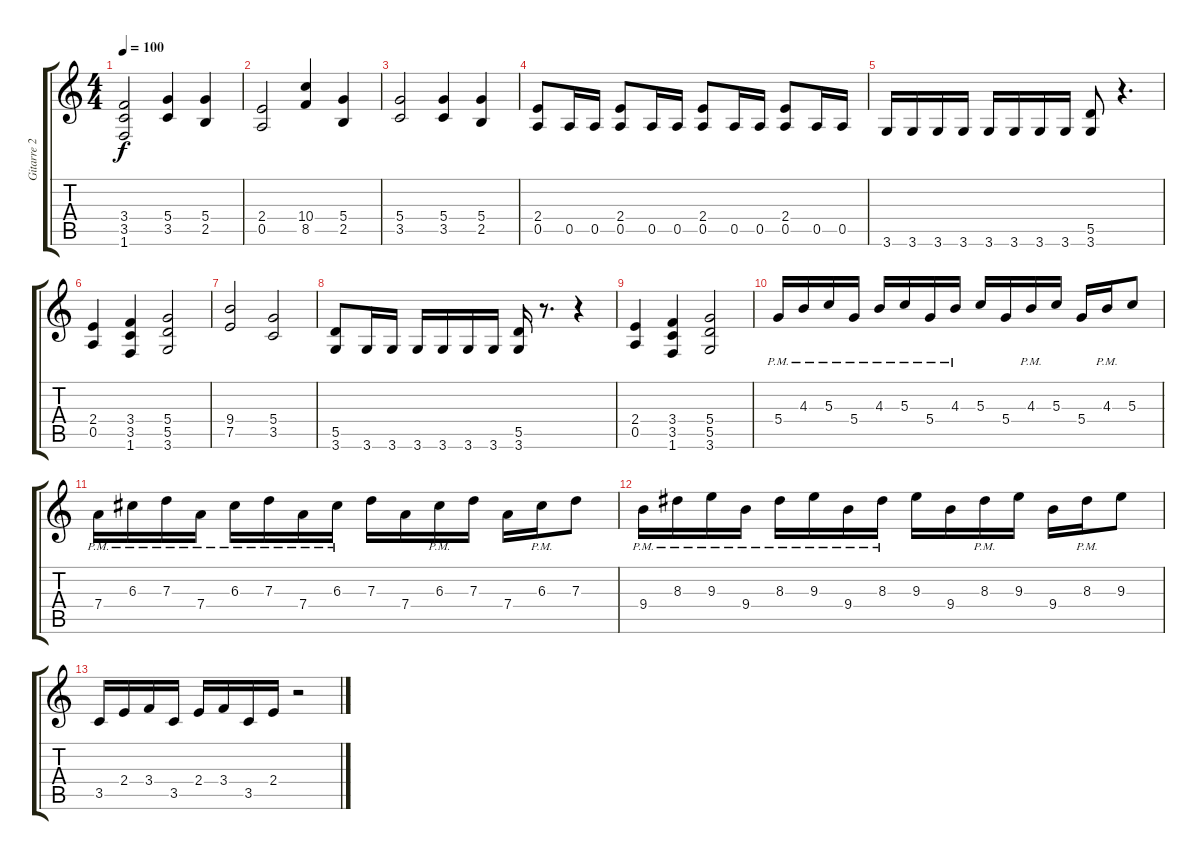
\track ("Gitarre 2" "Gitarre 2") {instrument overdrivenguitar}
\staff {score tabs}
\tuning (E4 B3 G3 D3 A2 E2) {hide}
\ts (4 4)
\tempo 100
\clef g2
\ks c
(3.4 3.5 1.6).2{dy f} (5.4 3.5).4 (5.4 2.5).4 |
(2.4 0.5).2 (10.4 8.5).4 (5.4 2.5).4 |
(5.4 3.5).2 (5.4 3.5).4 (5.4 2.5).4 |
(2.4 0.5).8 0.5.16 0.5.16 (2.4 0.5).8 0.5.16 0.5.16 (2.4 0.5).8 0.5.16 0.5.16 (2.4 0.5).8 0.5.16 0.5.16 |
3.6.16 3.6.16 3.6.16 3.6.16 3.6.16 3.6.16 3.6.16 3.6.16 (5.5 3.6).8 r.4{d} |
(2.4 0.5).4 (3.4 3.5 1.6).4 (5.4 5.5 3.6).2 |
(9.4 7.5).2 (5.4 3.5).2 |
(5.5 3.6).8 3.6.16 3.6.16 3.6.16 3.6.16 3.6.16 3.6.16 (5.5 3.6).16 r.8{d} r.4 |
(2.4 0.5).4 (3.4 3.5 1.6).4 (5.4 5.5 3.6).2 |
5.4{pm}.16 4.3{pm}.16 5.3{pm}.16 5.4{pm}.16 4.3{pm}.16 5.3{pm}.16 5.4{pm}.16 4.3{pm}.16 5.3.16 5.4.16 4.3{pm}.16 5.3.16 5.4.16 4.3{pm}.16 5.3.8 |
7.4{pm}.16 6.3{pm}.16 7.3{pm}.16 7.4{pm}.16 6.3{pm}.16 7.3{pm}.16 7.4{pm}.16 6.3{pm}.16 7.3.16 7.4.16 6.3{pm}.16 7.3.16 7.4.16 6.3{pm}.16 7.3.8 |
9.4{pm}.16 8.3{pm}.16 9.3{pm}.16 9.4{pm}.16 8.3{pm}.16 9.3{pm}.16 9.4{pm}.16 8.3{pm}.16 9.3.16 9.4.16 8.3{pm}.16 9.3.16 9.4.16 8.3{pm}.16 9.3.8 |
3.5.16 2.4.16 3.4.16 3.5.16 2.4.16 3.4.16 3.5.16 2.4.16 r.2
